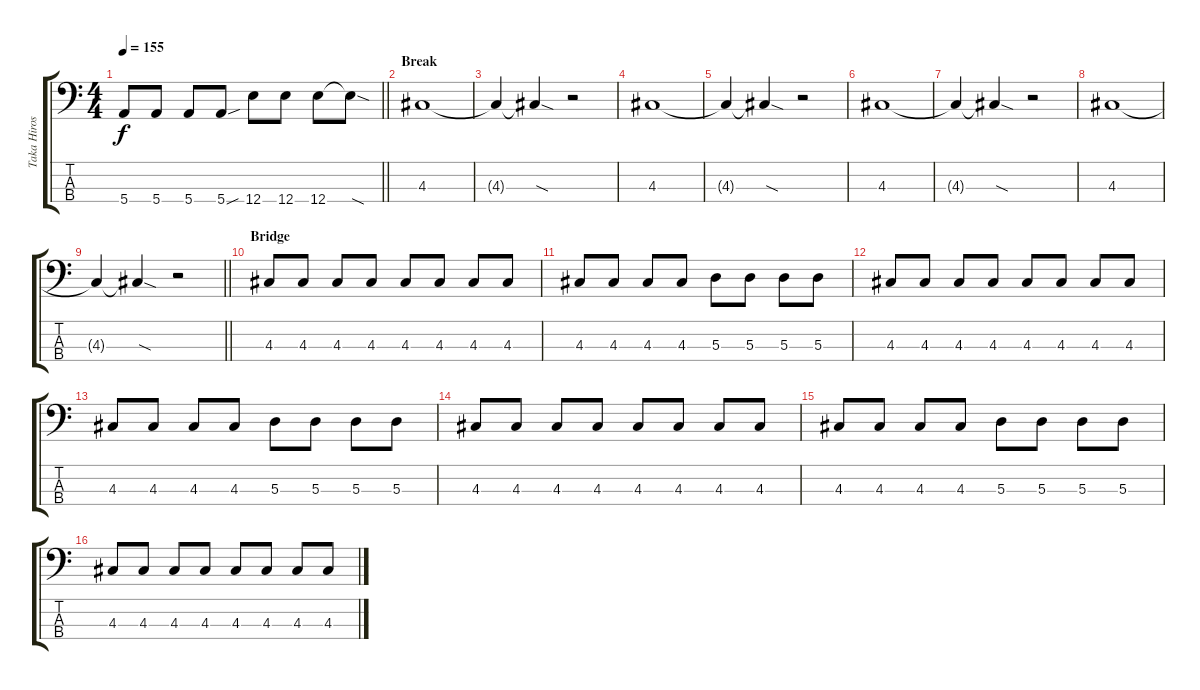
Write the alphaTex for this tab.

\track ("Taka Hirose" "Taka Hiros") {instrument electricbasspick}
\staff {score tabs}
\tuning (G2 D2 A1 E1) {hide}
\ts (4 4)
\tempo 155
\clef f4
\barLineRight lightlight
\ks c
5.4.8{dy f} 5.4.8 5.4.8 5.4{sou}.8 12.4.8 12.4.8 12.4.8 12.4{sod t}.8 |
\section ("" "Break")
4.3.1 |
4.3{t}.4 4.3{sod t}.4 r.2 |
4.3.1 |
4.3{t}.4 4.3{sod t}.4 r.2 |
4.3.1 |
4.3{t}.4 4.3{sod t}.4 r.2 |
4.3.1 |
\barLineRight lightlight
4.3{t}.4 4.3{sod t}.4 r.2 |
\section ("" "Bridge")
4.3.8 4.3.8 4.3.8 4.3.8 4.3.8 4.3.8 4.3.8 4.3.8 |
4.3.8 4.3.8 4.3.8 4.3.8 5.3.8 5.3.8 5.3.8 5.3.8 |
4.3.8 4.3.8 4.3.8 4.3.8 4.3.8 4.3.8 4.3.8 4.3.8 |
4.3.8 4.3.8 4.3.8 4.3.8 5.3.8 5.3.8 5.3.8 5.3.8 |
4.3.8 4.3.8 4.3.8 4.3.8 4.3.8 4.3.8 4.3.8 4.3.8 |
4.3.8 4.3.8 4.3.8 4.3.8 5.3.8 5.3.8 5.3.8 5.3.8 |
4.3.8 4.3.8 4.3.8 4.3.8 4.3.8 4.3.8 4.3.8 4.3.8
